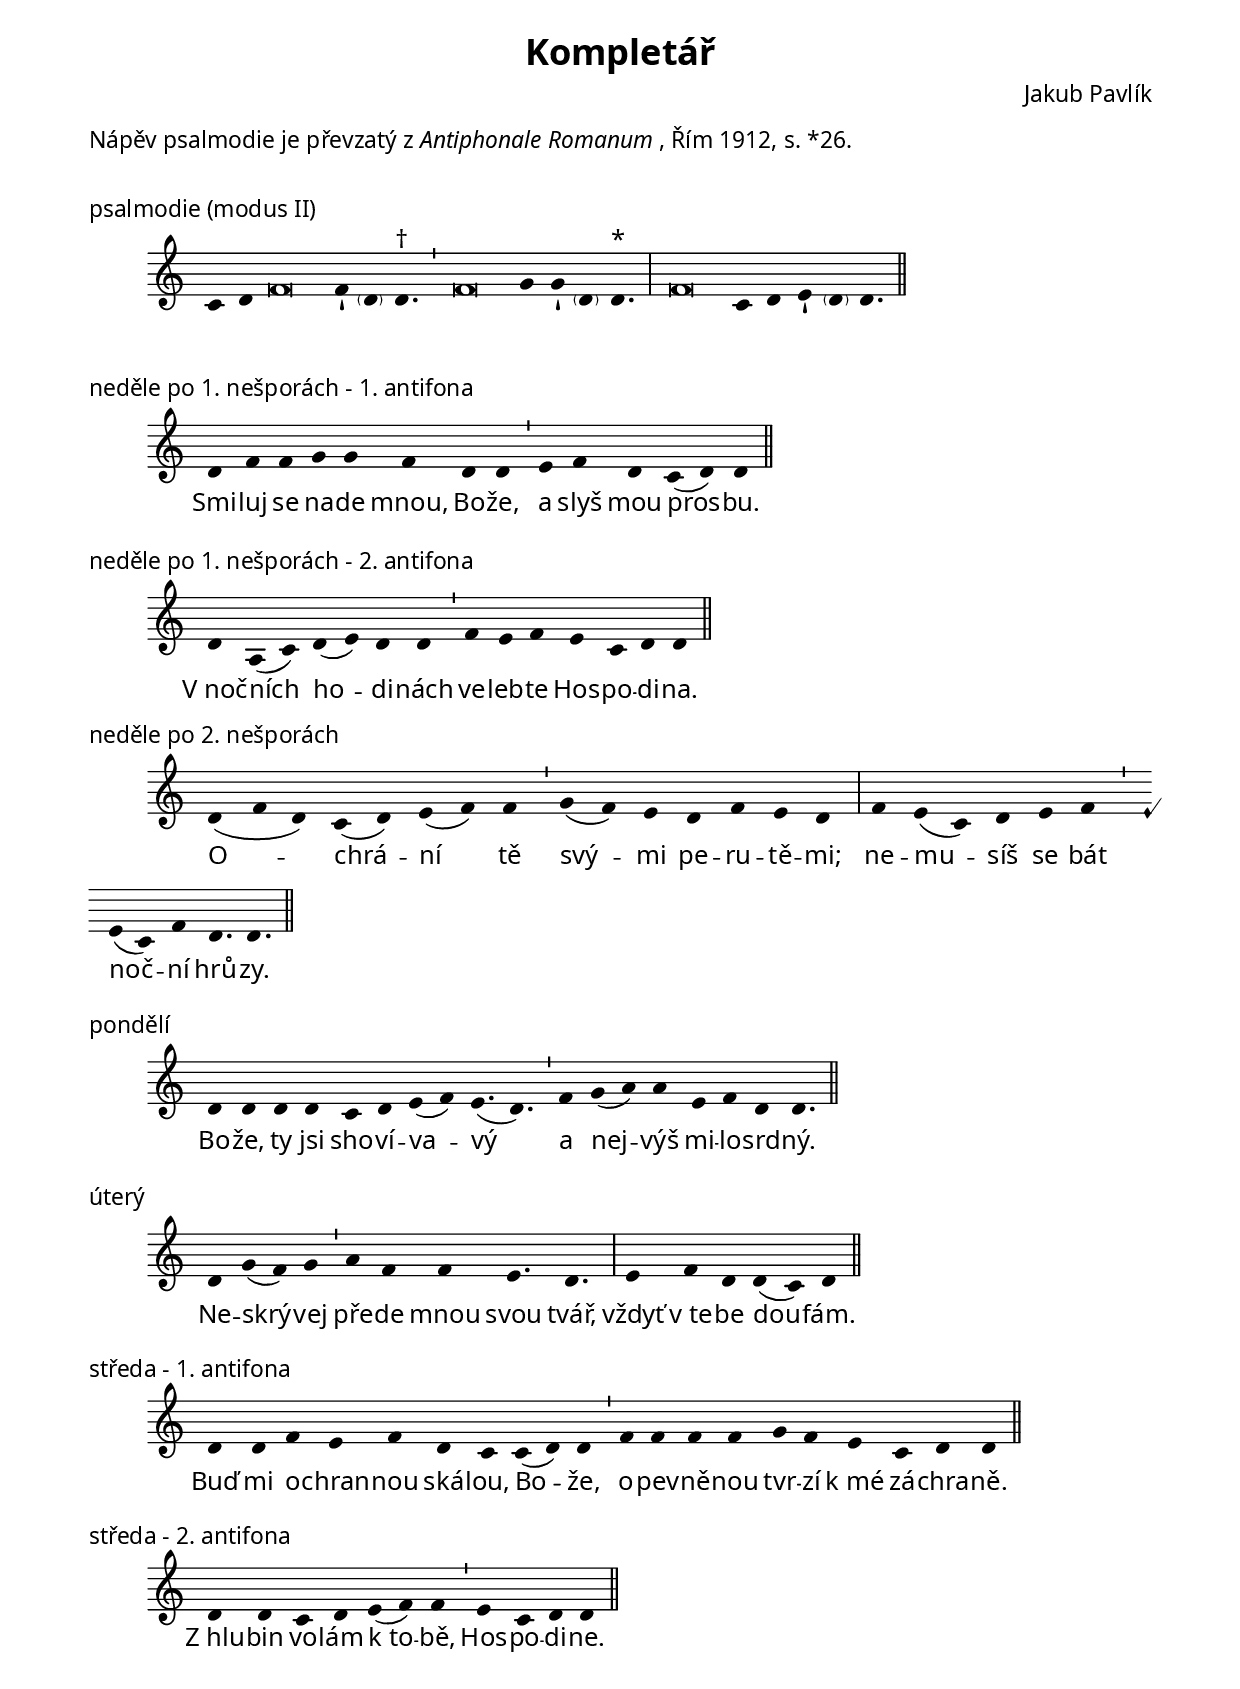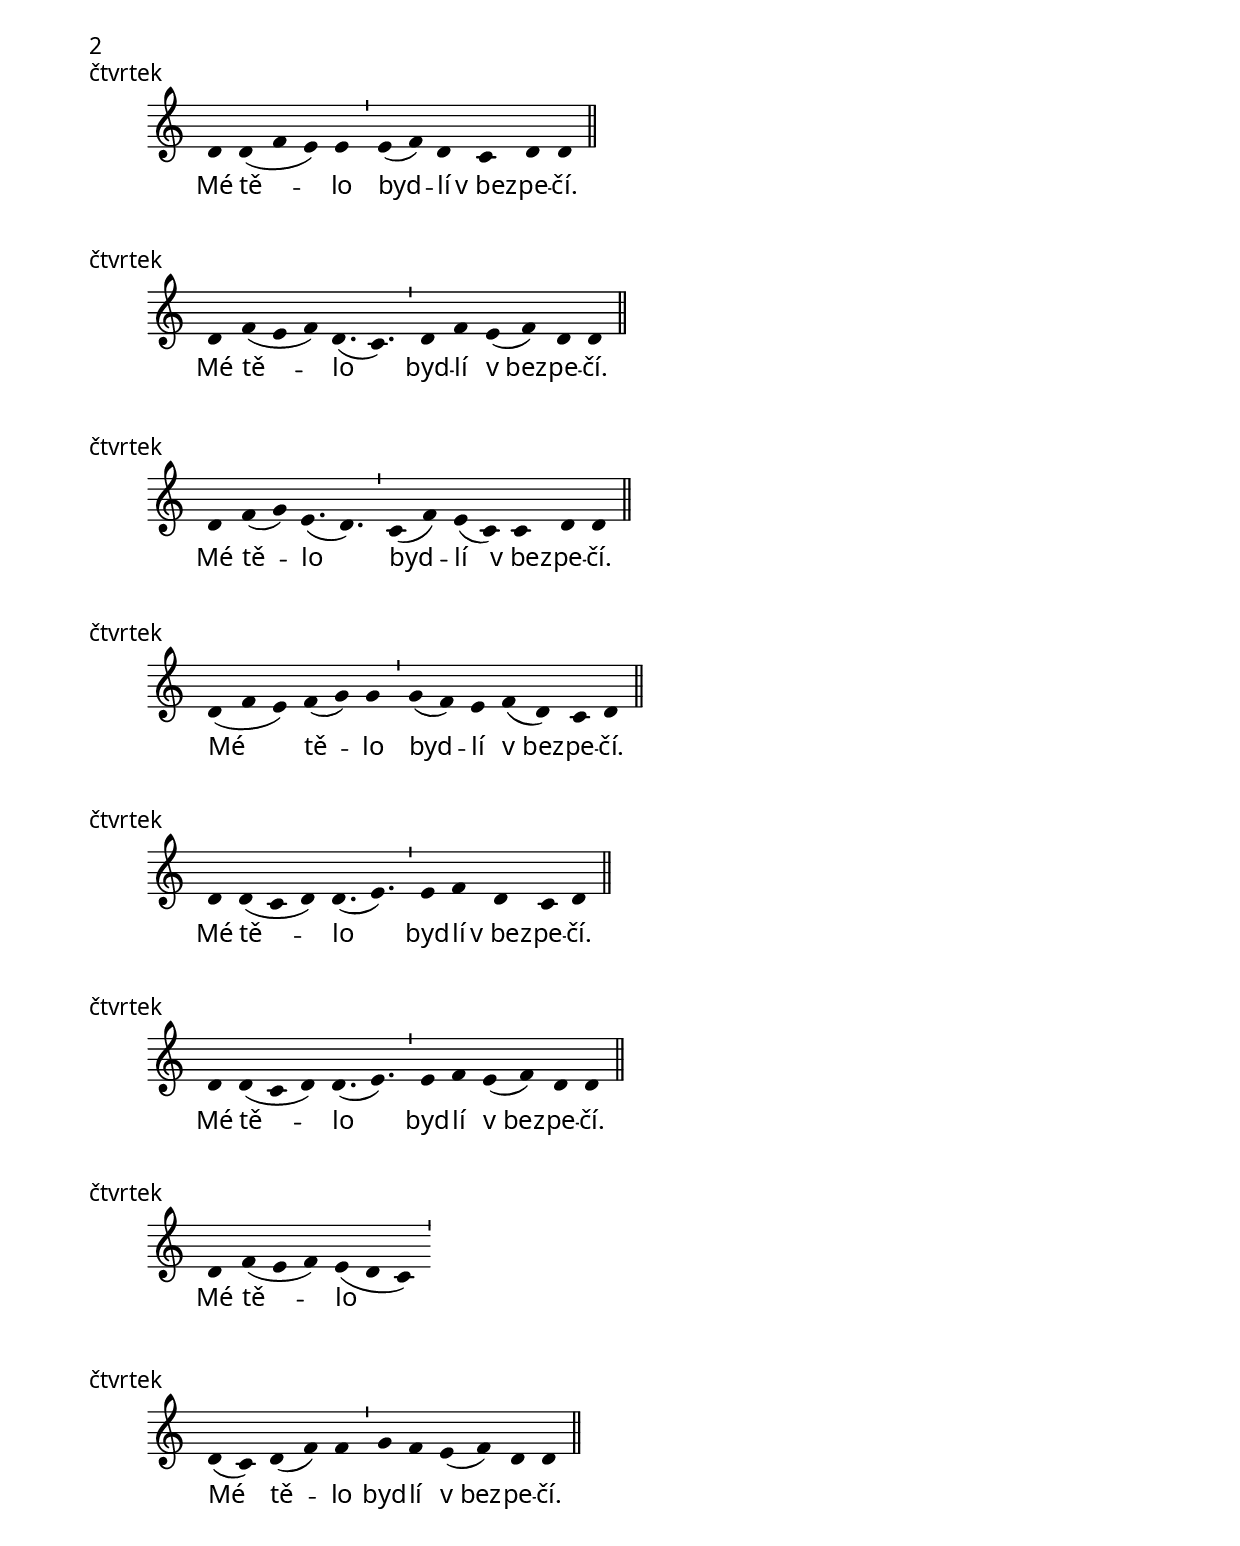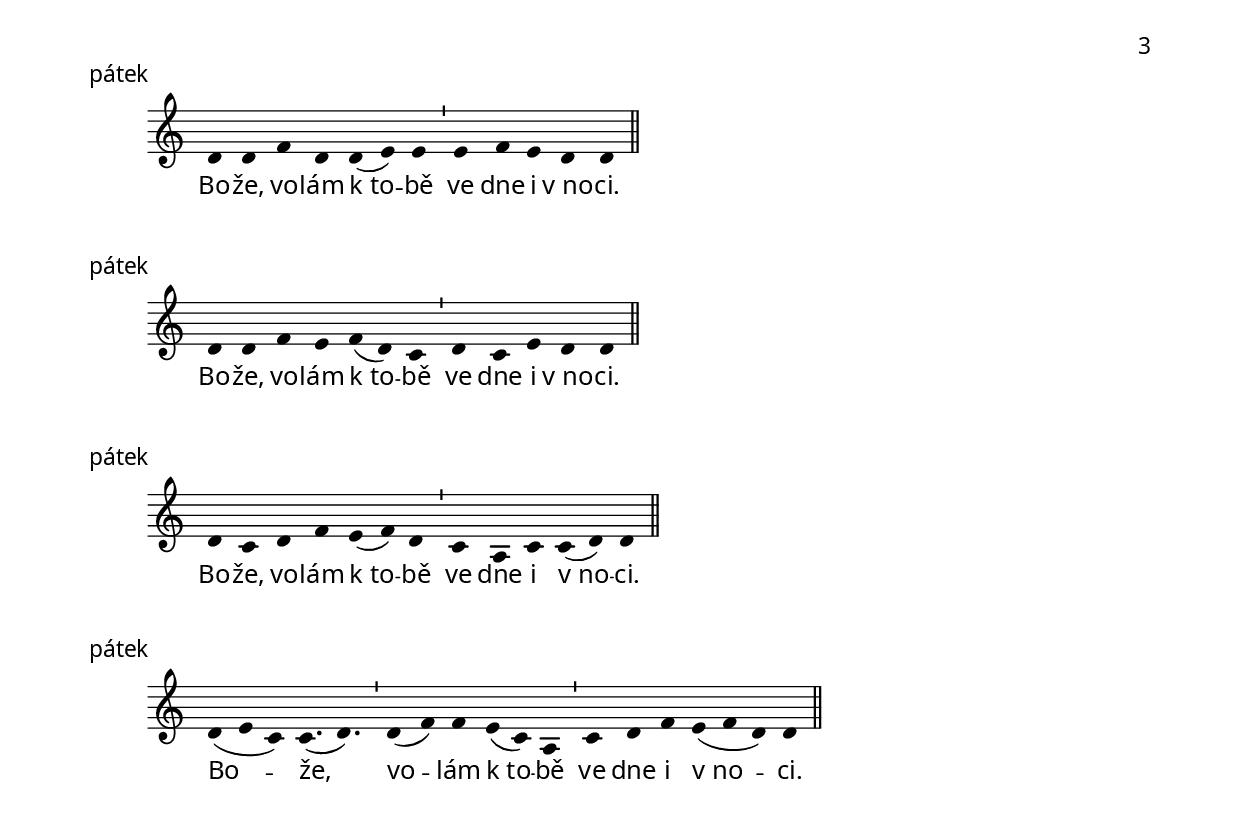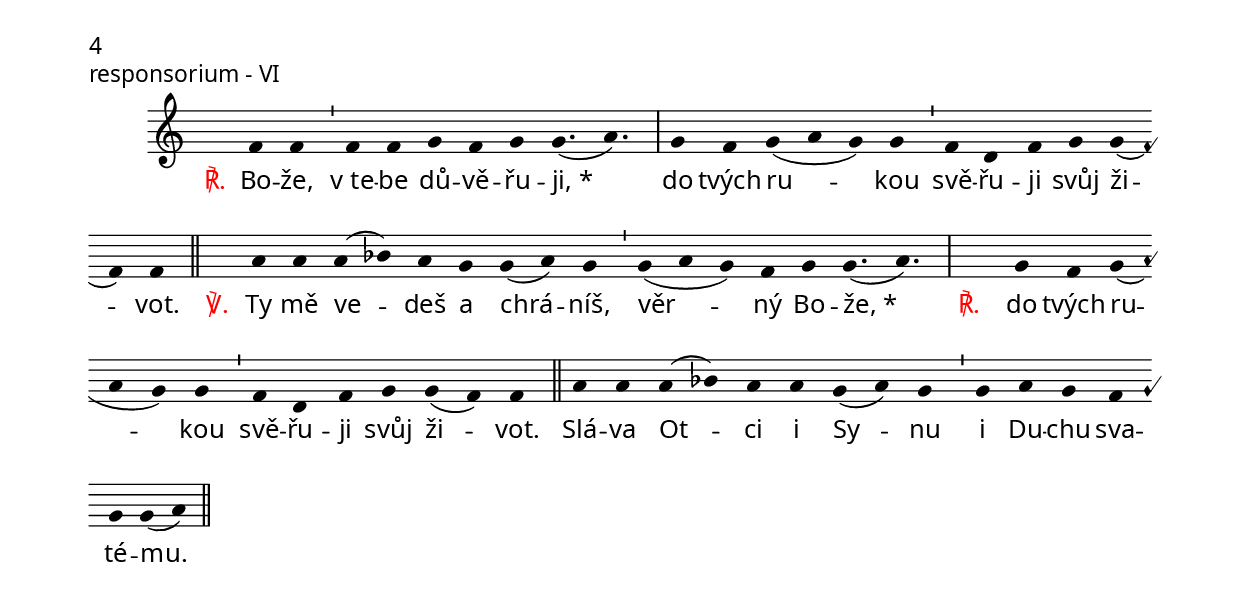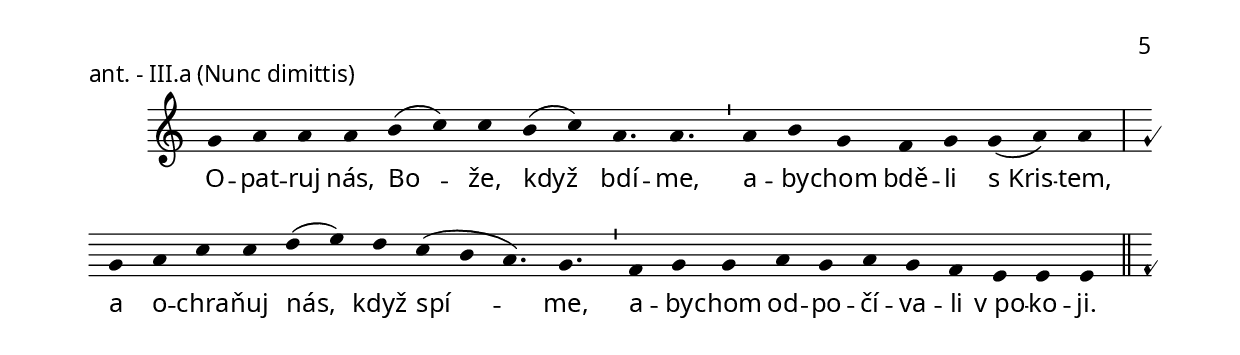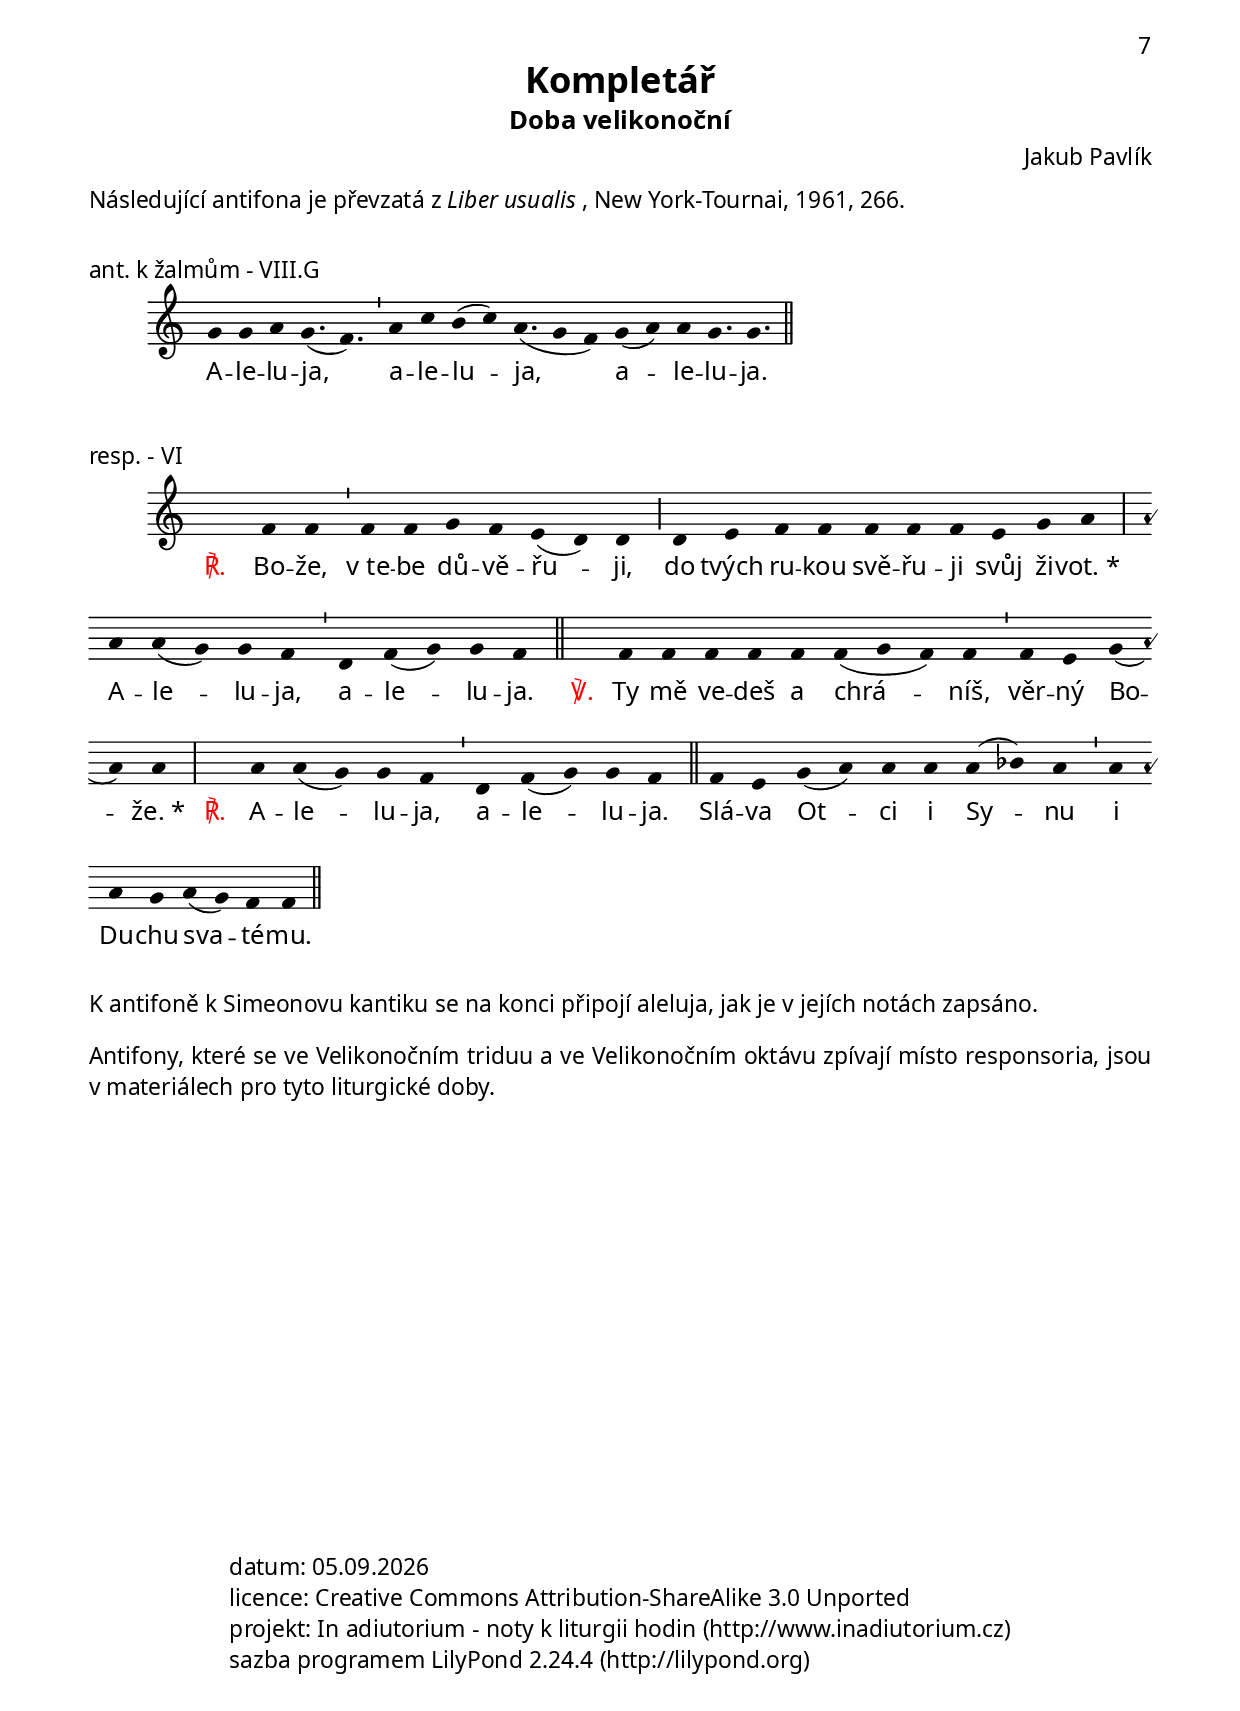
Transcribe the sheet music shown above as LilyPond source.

\version "2.12.3"

\header {
  title = "Kompletář"
  composer = "Jakub Pavlík"
}

\include "spolecne.ly"
\include "dilyresponsorii.ly"

\paper {
  ragged-bottom=##t
  ragged-last-bottom=##t
  
  % kvuli poznamce na zacatku, aby se k ni neprilepil titulek prvni antifony
  markup-markup-spacing #'minimum-distance = #5
}

\markup {
  \wordwrap {
    Nápěv psalmodie je převzatý z \italic{Antiphonale Romanum}, Řím 1912, s. *26.
  }
}

\score {
  \relative c' {
    \choralniRezim
    
    c d f\breve f4-| \parenthesize d d4.^\markup\large\Dagger \barMin
    f\breve g4 g-| \parenthesize d d4.^\markup\large{*} \barMax 
    f\breve c4 d e-| \parenthesize d d4. \barFinalis
  }
  \header {
    quid = "psalmodie"
    modus = "II"
    differentia = ""
    piece = "psalmodie (modus II)"
    id = "psalmodie"
  }
}

\score {
  \relative c' {
    \choralniRezim

    d4 f f g g f d d \barMin e f d c( d) d \barFinalis
  }
  \addlyrics {
    Smi -- luj se na -- de mnou, Bo -- že, a slyš mou pros -- bu.
  }
  \header {
    quid = "1. ant."
    modus = "II"
    differentia = "D"
    piece = "neděle po 1. nešporách - 1. antifona"
    id = "nei1"
  }
}

\score {
  \relative c' {
    \choralniRezim
    d4 a( c) d( e) d d \barMin
    f4 e f e c d d4 \barFinalis
  }
  \addlyrics {
    V_noč -- ních ho -- di -- nách ve -- leb -- te Hos -- po -- di -- na.
  }
  \header {
    quid = "2. ant."
    modus = "II"
    differentia = "D"
    piece = "neděle po 1. nešporách - 2. antifona"
    id = "nei2"
  }
}

\score {
  \relative c' {
    \choralniRezim
    d4( f d) c( d) e( f) f \barMin
    g( f) e d f e d \barMax
    f e( c) d e f \barMin
    e( c) f d4. d4. \barFinalis
  }
  \addlyrics {
    O -- chrá -- ní tě svý -- mi pe -- ru -- tě -- mi;
    ne -- mu -- síš se bát noč -- ní hrů -- zy.
  }
  \header {
    quid = "ant."
    modus = "II"
    differentia = "D"
    piece = "neděle po 2. nešporách"
    id = "neii"
  }
}

\score {
  \relative c' {
    \choralniRezim
    d4 d d d c d e( f) e4.( d) \barMin f4 g( a) a e f d d4. \barFinalis
  }
  \addlyrics {
    Bo -- že, ty jsi sho -- ví -- va -- vý a nej -- výš mi -- lo -- srd -- ný.
  }
  \header {
    quid = "ant."
    modus = "II"
    differentia = "D"
    piece = "pondělí"
    id = "po"
  }
}

\score {
  \relative c' {
    \choralniRezim
    d4 g( f) g \barMin a f f e4. d \barMax
    e4 f d d( c) d \barFinalis
  }
  \addlyrics {
    Ne -- skrý -- vej pře -- de mnou svou tvář,
    vždyť v_te -- be dou -- fám.
  }
  \header {
    quid = "ant."
    modus = "II"
    differentia = "D"
    piece = "úterý"
    id = "ut"
  }
}

\score {
  \relative c' {
    \choralniRezim
    d4 d f e f d c c( d) d \barMin
    f f f f g f e c d d \barFinalis
  }
  \addlyrics {
    Buď mi o -- chran -- nou ská -- lou, Bo -- že,
    o -- pev -- ně -- nou tvr -- zí k_mé zá -- chra -- ně.
  }
  \header {
    quid = "1. ant."
    modus = "II"
    differentia = "D"
    piece = "středa - 1. antifona"
    id = "st1"
  }
}

\score {
  \relative c' {
    \choralniRezim
    d4 d c d e( f) f \barMin
    e c d d \barFinalis
  }
  \addlyrics {
    Z_hlu -- bin vo -- lám k_to -- bě, Hos -- po -- di -- ne.
  }
  \header {
    quid = "2. ant."
    modus = "II"
    differentia = "D"
    piece = "středa - 2. antifona"
    id = "st2"
  }
}

\pageBreak

\score {
  \relative c' {
    \choralniRezim
    d4 d( f e) e \barMin e( f) d c d d \barFinalis
  }
  \addlyrics {
    Mé tě -- lo byd -- lí v_bez -- pe -- čí.
  }
  \header {
    quid = "ant."
    modus = "II"
    differentia = "D"
    piece = "čtvrtek"
    id = "ct"
  }
}

\score {
  \relative c' {
    \choralniRezim
    d4 f( e f) d4.( c) \barMin
    d4 f e( f) d d \barFinalis
  }
  \addlyrics {
    Mé tě -- lo byd -- lí v_bez -- pe -- čí.
  }
  \header {
    quid = "ant."
    modus = "II"
    differentia = "D"
    piece = "čtvrtek"
    id = ""
  }
}

\score {
  \relative c' {
    \choralniRezim
    d4 f( g) e4.( d) \barMin
    c4( f) e( c) c d d \barFinalis
  }
  \addlyrics {
    Mé tě -- lo byd -- lí v_bez -- pe -- čí.
  }
  \header {
    quid = "ant."
    modus = "II"
    differentia = "D"
    piece = "čtvrtek"
    id = ""
  }
}

\score {
  \relative c' {
    \choralniRezim
    d4( f e) f( g) g \barMin
    g( f) e f( d) c d \barFinalis
  }
  \addlyrics {
    Mé tě -- lo byd -- lí v_bez -- pe -- čí.
  }
  \header {
    quid = "ant."
    modus = "II"
    differentia = "D"
    piece = "čtvrtek"
    id = ""
  }
}

\score {
  \relative c' {
    \choralniRezim
    d4 d( c d) d4.( e) \barMin
    e4 f d c d \barFinalis
  }
  \addlyrics {
    Mé tě -- lo byd -- lí v_bez -- pe -- čí.
  }
  \header {
    quid = "ant."
    modus = "II"
    differentia = "D"
    piece = "čtvrtek"
    id = ""
  }
}

\score {
  \relative c' {
    \choralniRezim
    d4 d( c d) d4.( e) \barMin
    e4 f e( f) d d \barFinalis
  }
  \addlyrics {
    Mé tě -- lo byd -- lí v_bez -- pe -- čí.
  }
  \header {
    quid = "ant."
    modus = "II"
    differentia = "D"
    piece = "čtvrtek"
    id = ""
  }
}

\score {
  \relative c' {
    \choralniRezim
    d4 f( e f) e( d c) \barMin
  }
  \addlyrics {
    Mé tě -- lo byd -- lí v_bez -- pe -- čí.
  }
  \header {
    quid = "ant."
    modus = "II"
    differentia = "D"
    piece = "čtvrtek"
    id = ""
  }
}

\score {
  \relative c' {
    \choralniRezim
    d4( c) d( f) f \barMin
    g f e( f) d d \barFinalis
  }
  \addlyrics {
    Mé tě -- lo byd -- lí v_bez -- pe -- čí.
  }
  \header {
    quid = "ant."
    modus = "II"
    differentia = "D"
    piece = "čtvrtek"
    id = ""
  }
}

\pageBreak

\score {
  \relative c' {
    \choralniRezim
    d4 d f d d( e) e \barMin e f e d d \barFinalis
  }
  \addlyrics {
    Bo -- že, vo -- lám k_to -- bě ve dne i v_no -- ci.
  }
  \header {
    quid = "ant."
    modus = "II"
    differentia = "D"
    piece = "pátek"
    id = "pa"
  }
}

\score {
  \relative c' {
    \choralniRezim
    d4 d f e f( d) c \barMin
    d c e d d \barFinalis
  }
  \addlyrics {
    Bo -- že, vo -- lám k_to -- bě ve dne i v_no -- ci.
  }
  \header {
    quid = "ant."
    modus = "II"
    differentia = "D"
    piece = "pátek"
    id = ""
  }
}

\score {
  \relative c' {
    \choralniRezim
    d4 c d f e( f) d \barMin
    c a c c( d) d \barFinalis
  }
  \addlyrics {
    Bo -- že, vo -- lám k_to -- bě ve dne i v_no -- ci.
  }
  \header {
    quid = "ant."
    modus = "II"
    differentia = "D"
    piece = "pátek"
    id = ""
  }
}

\score {
  \relative c' {
    \choralniRezim
    d4( e c) c4.( d) \barMin
    d4( f) f e( c) a \barMin
    c d f e( f d) d \barFinalis
  }
  \addlyrics {
    Bo -- že, vo -- lám k_to -- bě ve dne i v_no -- ci.
  }
  \header {
    quid = "ant."
    modus = "II"
    differentia = "D"
    piece = "pátek"
    id = ""
  }
}

\pageBreak

\score {
  \relative c' {
    \choralniRezim
    
    % R
    \neviditelna f
    f4 f \barMin f f g f g g4.( a) \barMax
    g4 f g( a g) g \barMin f d f g g( f) f \barFinalis
    % V
    \neviditelna a
    a4 a a( bes) a g g( a) g \barMin g( a g) f g g4.( a) \barMax
    % R
    \neviditelna g
    g4 f g( a g) g \barMin f d f g g( f) f \barFinalis
    % Slava
    \respVIdoxologie \barFinalis
  }
  \addlyrics {
    \Response Bo -- že, v_te -- be dů -- vě -- řu -- ji,_*
    do tvých ru -- kou svě -- řu -- ji svůj ži -- vot.
    \Verse Ty mě ve -- deš a chrá -- níš, věr -- ný Bo -- že,_*
    \Response do tvých ru -- kou svě -- řu -- ji svůj ži -- vot.
    \textRespDoxologie
  }
  \header {
    quid = "resp."
    modus = "VI"
    piece = "responsorium - VI"
    id = "resp"
  }
}

\pageBreak 

\score {
  \relative c'' {
    \choralniRezim
    g4 a a a b( c) c b( c) a4. a \barMin
    a4 b g f g g( a) a \barMax
    g a c c d( e) d c( b a4.) g \barMin
    f4 g g a g a g f e e e \barFinalis
    
    % ruzne verze Aleluja:
    <<
    { f^\markup{V době velikonoční:} g( f) e4. e \barFinalis }
    \new Staff { { \zvyraznovacModry \choralniRezim f4 f( g) e4. e } \addlyrics { A -- le -- lu -- ja. } }
    \new Staff { { \choralniRezim f4 g( f) f( e) e } \addlyrics { A -- le -- lu -- ja. } }
    \new Staff { { \choralniRezim f g( f) e4. e } \addlyrics { A -- le -- lu -- ja. } }
    % \new Staff { { \choralniRezim f4 g( a g f) e( d e) e } \addlyrics { A -- le -- lu -- ja. } }
    \new Staff { { \choralniRezim f4 e( d) d( e) e } \addlyrics { A -- le -- lu -- ja. } }
    \new Staff { { \choralniRezim f f( g) f( e) e } \addlyrics { A -- le -- lu -- ja. } }
    \new Staff { { \choralniRezim f d( f) f( e) e } \addlyrics { A -- le -- lu -- ja. } }
    \new Staff { { \choralniRezim f f d( e) e } \addlyrics { A -- le -- lu -- ja. } }
    \new Staff { { \choralniRezim e e( f) e4. e } \addlyrics { A -- le -- lu -- ja. } }
    \new Staff { { \choralniRezim e4 e( f) d( e) e } \addlyrics { A -- le -- lu -- ja. } }
    \new Staff { { \choralniRezim e f d( f e) e } \addlyrics { A -- le -- lu -- ja. } }
    \new Staff { { \choralniRezim f^\markup{Stará verze:} g e e  } \addlyrics { A -- le -- lu -- ja. } }
    
    >>
    
    \barFinalis
  }
  \addlyrics {
    O -- pat -- ruj nás, Bo -- že, když bdí -- me,
    a -- by -- chom bdě -- li s_Kris -- tem,
    a o -- chra -- ňuj nás, když spí -- me,
    a -- by -- chom od -- po -- čí -- va -- li v_po -- ko -- ji.
    A -- le -- lu -- ja.
  }
  \header {
    quid = "ant."
    modus = "III"
    differentia = "a" 
    psalmus = "Nunc dimittis"
    piece = \markup {\sestavTitulek}
    id = "sim"
  }
}
  
\bookpart {
  \header {
    subtitle = "Doba velikonoční" 
  }
  
  % Tato cast obsahuje mene not a proto je lepsi, aby se, narozdil
  % od prvni casti, noty neroztahovaly na celou stranku, ale byly
  % nakupene nahore:
  \paper {
    ragged-bottom=##f
    ragged-last-bottom=##t
  }
  
  \markup {Následující antifona je převzatá z \italic{Liber usualis}, New York-Tournai, 1961, 266.}
  
  \score {
    \relative c'' {
      \choralniRezim
      g4 g a g4.( f) \barMin
      a4 c b( c) a4.( g4 f)
      g( a) a g4. g \barFinalis
    }
    \addlyrics {
      A -- le -- lu -- ja,
      a -- le -- lu -- ja,
      a -- le -- lu -- ja.
    }
    \header {
      quid = "ant. k žalmům"
      modus = "VIII"
      differentia = "G" 
      psalmus = ""
      id = "pasch"
      piece = \markup {\sestavTitulekBezZalmu}
      fons = "Liber usualis, New York-Tournai, 1961, 266."
    }
  }
  
  \score {
    \relative c' {
      \choralniRezim
      
      % R
      \neviditelna f
      f4 f \barMin f f g f e( d) d \barMaior
      d e f f f f f e g a \barMax
      \respVIalelujaResponsum \barFinalis
      % V
      \neviditelna f
      f4 f f f f f( g f) f \barMin f e g( a) a \barMax
      % R
      \neviditelna a
      \respVIalelujaResponsum \barFinalis
      % Slava
      \respVIalelujaDoxologie \barFinalis
    }
    \addlyrics {
      \Response Bo -- že, v_te -- be dů -- vě -- řu -- ji,
      do tvých ru -- kou svě -- řu -- ji svůj ži -- vot._* \textRespAleluja
      \Verse Ty mě ve -- deš a chrá -- níš, věr -- ný Bo -- že._*
      \Response \textRespAleluja
      \textRespDoxologie
    }
    \header {
      quid = "resp."
      modus = "VI"
      id = "paschresp"
      piece = \markup {\sestavTitulekResp}
    }
  }
  
  \markup\justify {K antifoně k Simeonovu kantiku se na konci připojí aleluja,
  jak je v jejích notách zapsáno.}
  
  \markup\justify {Antifony, které se ve Velikonočním triduu
  a ve Velikonočním oktávu zpívají místo responsoria, jsou
  "v materiálech" pro tyto liturgické doby.}
}